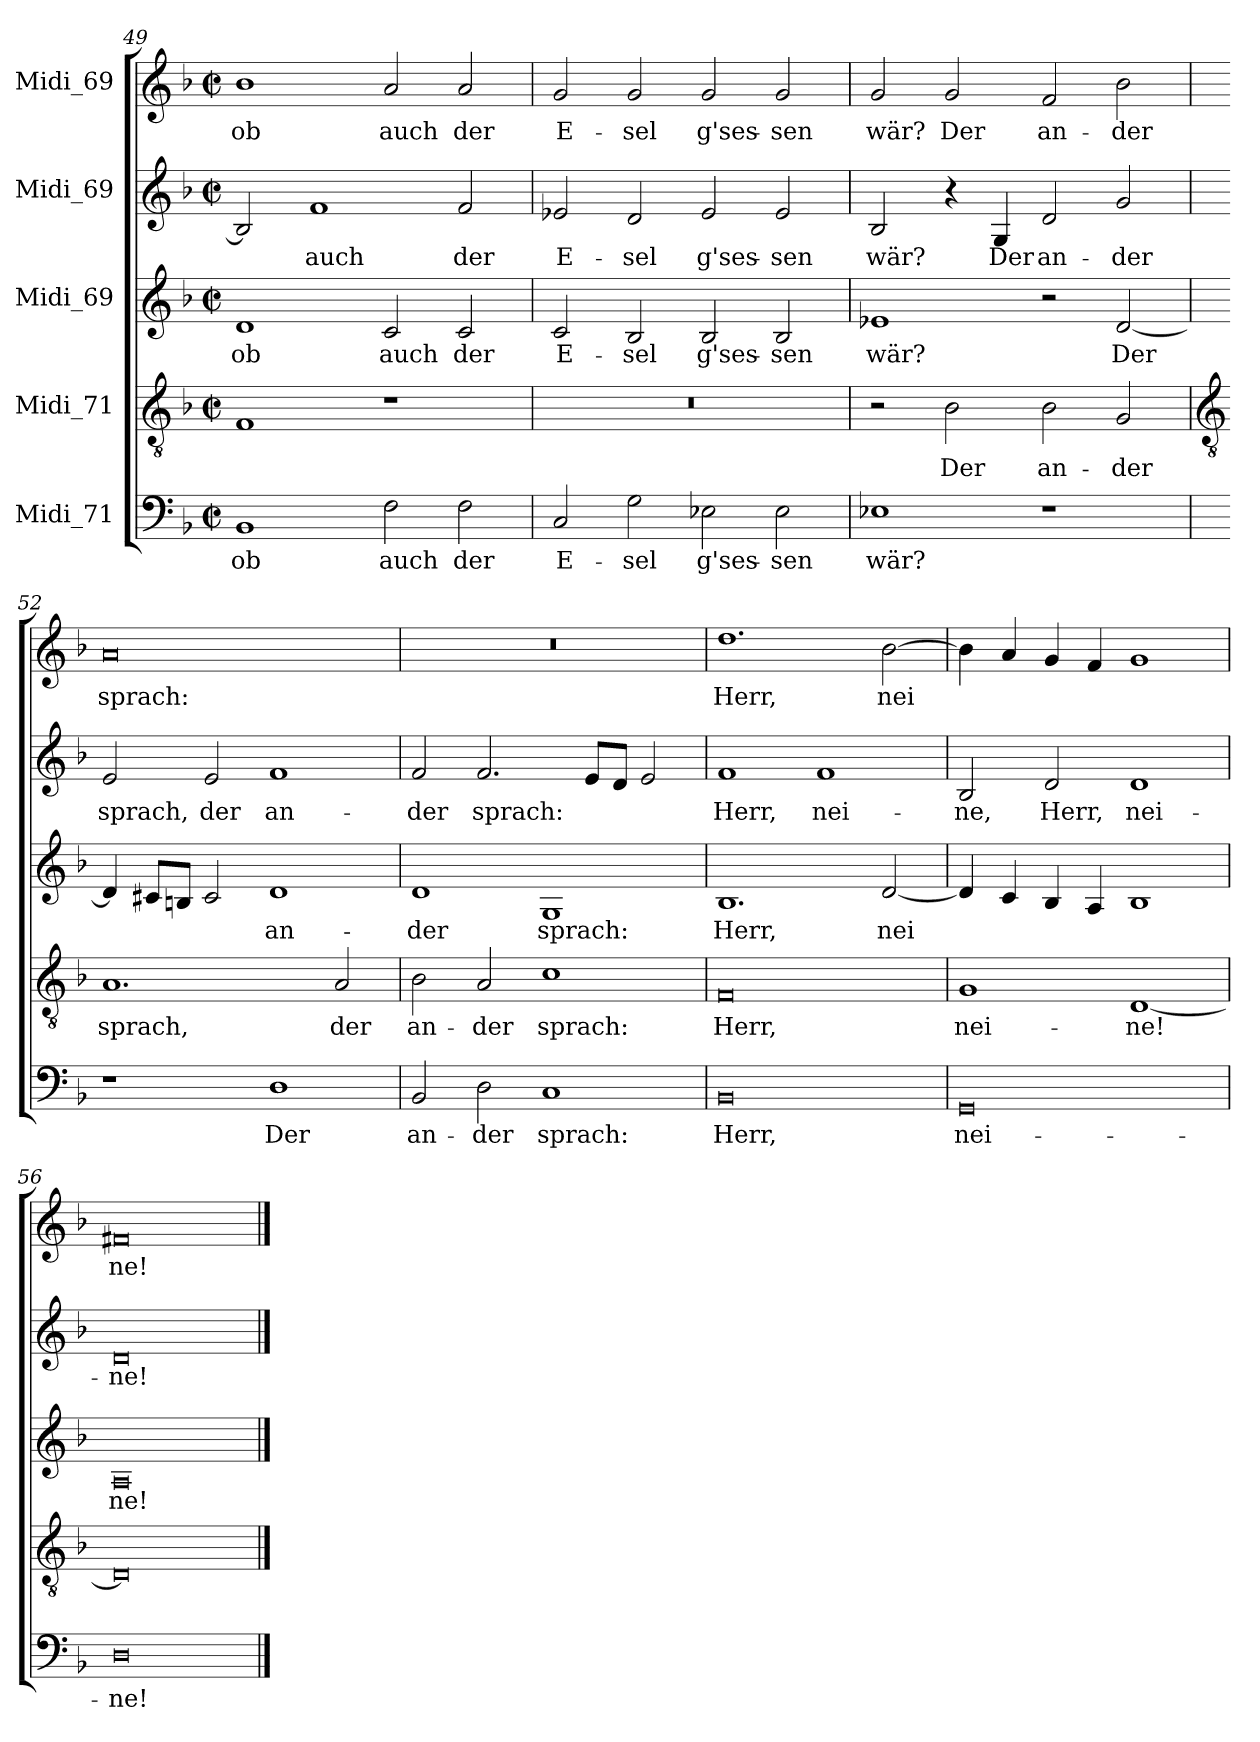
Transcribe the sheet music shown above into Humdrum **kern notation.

**kern	**text	**kern	**text	**kern	**text	**kern	**text	**kern	**text
*part5	*part5	*part4	*part4	*part3	*part3	*part2	*part2	*part1	*part1
*staff5	*staff5	*staff4	*staff4	*staff3	*staff3	*staff2	*staff2	*staff1	*staff1
*I"Midi_71	*	*I"Midi_71	*	*I"Midi_69	*	*I"Midi_69	*	*I"Midi_69	*
*clefF4	*	*clefGv2	*	*clefG2	*	*clefG2	*	*clefG2	*
*k[b-]	*	*k[b-]	*	*k[b-]	*	*k[b-]	*	*k[b-]	*
*F:	*	*F:	*	*F:	*	*F:	*	*F:	*
*M4/2	*	*M4/2	*	*M4/2	*	*M4/2	*	*M4/2	*
*met(c|)	*	*met(c|)	*	*met(c|)	*	*met(c|)	*	*met(c|)	*
=49	=49	=49	=49	=49	=49	=49	=49	=49	=49
!	!LO:LY:b	!	!	!	!LO:LY:b	!	!	!	!LO:LY:b
1BB-	ob	1F	.	1d	ob	2B-]	.	1b-	ob
!	!	!	!	!	!	!	!LO:LY:b	!	!
.	.	.	.	.	.	1f	auch	.	.
!	!LO:LY:b	!	!	!	!LO:LY:b	!	!	!	!LO:LY:b
2F	auch	1r	.	2c	auch	.	.	2a	auch
!	!LO:LY:b	!	!	!	!LO:LY:b	!	!LO:LY:b	!	!LO:LY:b
2F	der	.	.	2c	der	2f	der	2a	der
=50	=50	=50	=50	=50	=50	=50	=50	=50	=50
!	!LO:LY:b	!	!	!	!LO:LY:b	!	!LO:LY:b	!	!LO:LY:b
2C	E-	0r	.	2c	E-	2e-X	E-	2g	E-
!	!LO:LY:b	!	!	!	!LO:LY:b	!	!LO:LY:b	!	!LO:LY:b
2G	-sel	.	.	2B-	-sel	2d	-sel	2g	-sel
!	!LO:LY:b	!	!	!	!LO:LY:b	!	!LO:LY:b	!	!LO:LY:b
2E-X	g'ses-	.	.	2B-	g'ses-	2e-	g'ses-	2g	g'ses-
!	!LO:LY:b	!	!	!	!LO:LY:b	!	!LO:LY:b	!	!LO:LY:b
2E-	-sen	.	.	2B-	-sen	2e-	-sen	2g	-sen
=51	=51	=51	=51	=51	=51	=51	=51	=51	=51
!	!LO:LY:b	!	!	!	!LO:LY:b	!	!LO:LY:b	!	!LO:LY:b
1E-X	wär?	2r	.	1e-	wär?	2B-	wär?	2g	wär?
!	!	!	!LO:LY:b	!	!	!	!	!	!LO:LY:b
.	.	2B-	Der	.	.	4r	.	2g	Der
!	!	!	!	!	!	!	!LO:LY:b	!	!
.	.	.	.	.	.	4G	Der	.	.
!	!	!	!LO:LY:b	!	!	!	!LO:LY:b	!	!LO:LY:b
1r	.	2B-	an-	2r	.	2d	an-	2f	an-
!	!	!	!LO:LY:b	!	!LO:LY:b	!	!LO:LY:b	!	!LO:LY:b
.	.	2G	-der	[2d	Der	2g	-der	2b-	-der
!!LO:LB:g=z
=52	=52	=52	=52	=52	=52	=52	=52	=52	=52
*	*	*clefGv2	*	*	*	*	*	*	*
!	!	!	!LO:LY:b	!	!	!	!LO:LY:b	!	!LO:LY:b
1r	.	1.A	sprach,	4d]	.	2e	sprach,	0a	sprach:
.	.	.	.	8c#L	.	.	.	.	.
.	.	.	.	8BJ	.	.	.	.	.
!	!	!	!	!	!	!	!LO:LY:b	!	!
.	.	.	.	2c#	.	2e	der	.	.
!	!LO:LY:b	!	!	!	!LO:LY:b	!	!LO:LY:b	!	!
1D	Der	.	.	1d	an-	1f	an-	.	.
!	!	!	!LO:LY:b	!	!	!	!	!	!
.	.	2A	der	.	.	.	.	.	.
=53	=53	=53	=53	=53	=53	=53	=53	=53	=53
!	!LO:LY:b	!	!LO:LY:b	!	!LO:LY:b	!	!LO:LY:b	!	!
2BB-	an-	2B-	an-	1d	-der	2f	-der	0r	.
!	!LO:LY:b	!	!LO:LY:b	!	!	!	!LO:LY:b	!	!
2D	-der	2A	-der	.	.	2.f	sprach:	.	.
!	!LO:LY:b	!	!LO:LY:b	!	!LO:LY:b	!	!	!	!
1C	sprach:	1c	sprach:	1G	sprach:	.	.	.	.
.	.	.	.	.	.	8eL	.	.	.
.	.	.	.	.	.	8dJ	.	.	.
.	.	.	.	.	.	2e	.	.	.
=54	=54	=54	=54	=54	=54	=54	=54	=54	=54
!	!LO:LY:b	!	!LO:LY:b	!	!LO:LY:b	!	!LO:LY:b	!	!LO:LY:b
0BB-	Herr,	0F	Herr,	1.B-	Herr,	1f	Herr,	1.dd	Herr,
!	!	!	!	!	!	!	!LO:LY:b	!	!
.	.	.	.	.	.	1f	nei-	.	.
!	!	!	!	!	!LO:LY:b	!	!	!	!LO:LY:b
.	.	.	.	[2d	nei	.	.	[2b-	nei
=55	=55	=55	=55	=55	=55	=55	=55	=55	=55
!	!LO:LY:b	!	!LO:LY:b	!	!	!	!LO:LY:b	!	!
0GG	nei-	1G	nei-	4d]	.	2B-	-ne,	4b-]	.
.	.	.	.	4c	.	.	.	4a	.
!	!	!	!	!	!	!	!LO:LY:b	!	!
.	.	.	.	4B-	.	2d	Herr,	4g	.
.	.	.	.	4A	.	.	.	4f	.
!	!	!	!LO:LY:b	!	!	!	!LO:LY:b	!	!
.	.	[1D	-ne!	1B-	.	1d	nei-	1g	.
=56	=56	=56	=56	=56	=56	=56	=56	=56	=56
!	!LO:LY:b	!	!	!	!LO:LY:b	!	!LO:LY:b	!	!LO:LY:b
0D	-ne!	0D]	.	0A	ne!	0d	-ne!	0f#X	ne!
==	==	==	==	==	==	==	==	==	==
*-	*-	*-	*-	*-	*-	*-	*-	*-	*-
